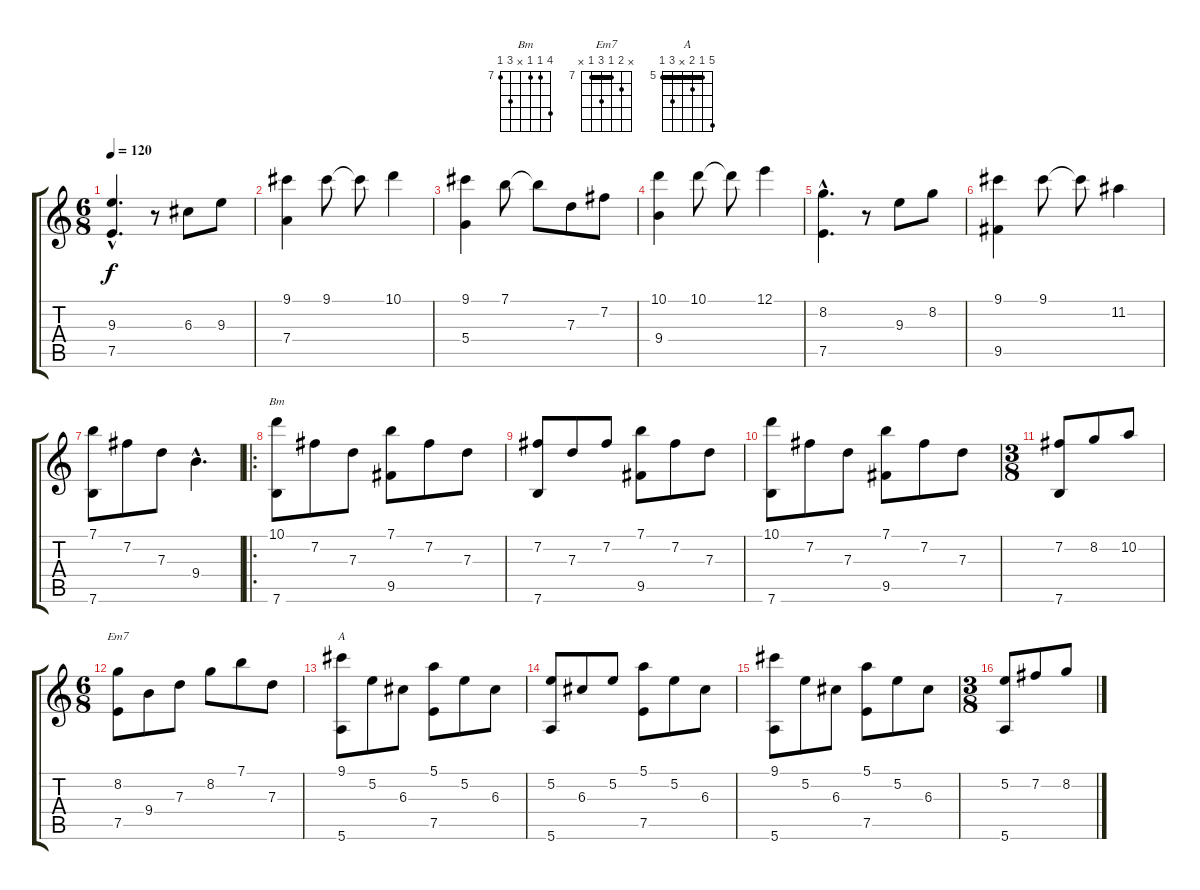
\track "" {instrument acousticguitarnylon}
\staff {score tabs}
\tuning (E4 B3 G3 D3 A2 E2) {hide}
\chord ("Bm" 10 7 7 x 9 7) {firstfret 7}
\chord ("Em7" x 8 7 9 7 x) {firstfret 7 barre 7}
\chord ("A" 9 5 6 x 7 5) {firstfret 5 barre 5}
\ts (6 8)
\tempo 120
\clef g2
\ks c
(9.3{hac} 7.5{hac}).4{d dy f} r.8 6.3.8 9.3.8 |
(9.1 7.4).4 9.1.8 9.1{t}.8 10.1.4 |
(9.1 5.4).4 7.1.8 7.1{t}.8 7.3.8 7.2.8 |
(10.1 9.4).4 10.1.8 10.1{t}.8 12.1.4 |
(8.2{hac} 7.5{hac}).4{d} r.8 9.3.8 8.2.8 |
(9.1 9.5).4 9.1.8 9.1{t}.8 11.2.4 |
(7.1 7.6).8 7.2.8 7.3.8 9.4{hac}.4{d} |
\ro
(10.1 7.6).8{ch "Bm"} 7.2.8 7.3.8 (7.1 9.5).8 7.2.8 7.3.8 |
(7.2 7.6).8 7.3.8 7.2.8 (7.1 9.5).8 7.2.8 7.3.8 |
(10.1 7.6).8 7.2.8 7.3.8 (7.1 9.5).8 7.2.8 7.3.8 |
\ts (3 8)
(7.2 7.6).8 8.2.8 10.2.8 |
\ts (6 8)
(8.2 7.5).8{ch "Em7"} 9.4.8 7.3.8 8.2.8 7.1.8 7.3.8 |
(9.1 5.6).8{ch "A"} 5.2.8 6.3.8 (5.1 7.5).8 5.2.8 6.3.8 |
(5.2 5.6).8 6.3.8 5.2.8 (5.1 7.5).8 5.2.8 6.3.8 |
(9.1 5.6).8 5.2.8 6.3.8 (5.1 7.5).8 5.2.8 6.3.8 |
\ts (3 8)
(5.2 5.6).8 7.2.8 8.2.8
